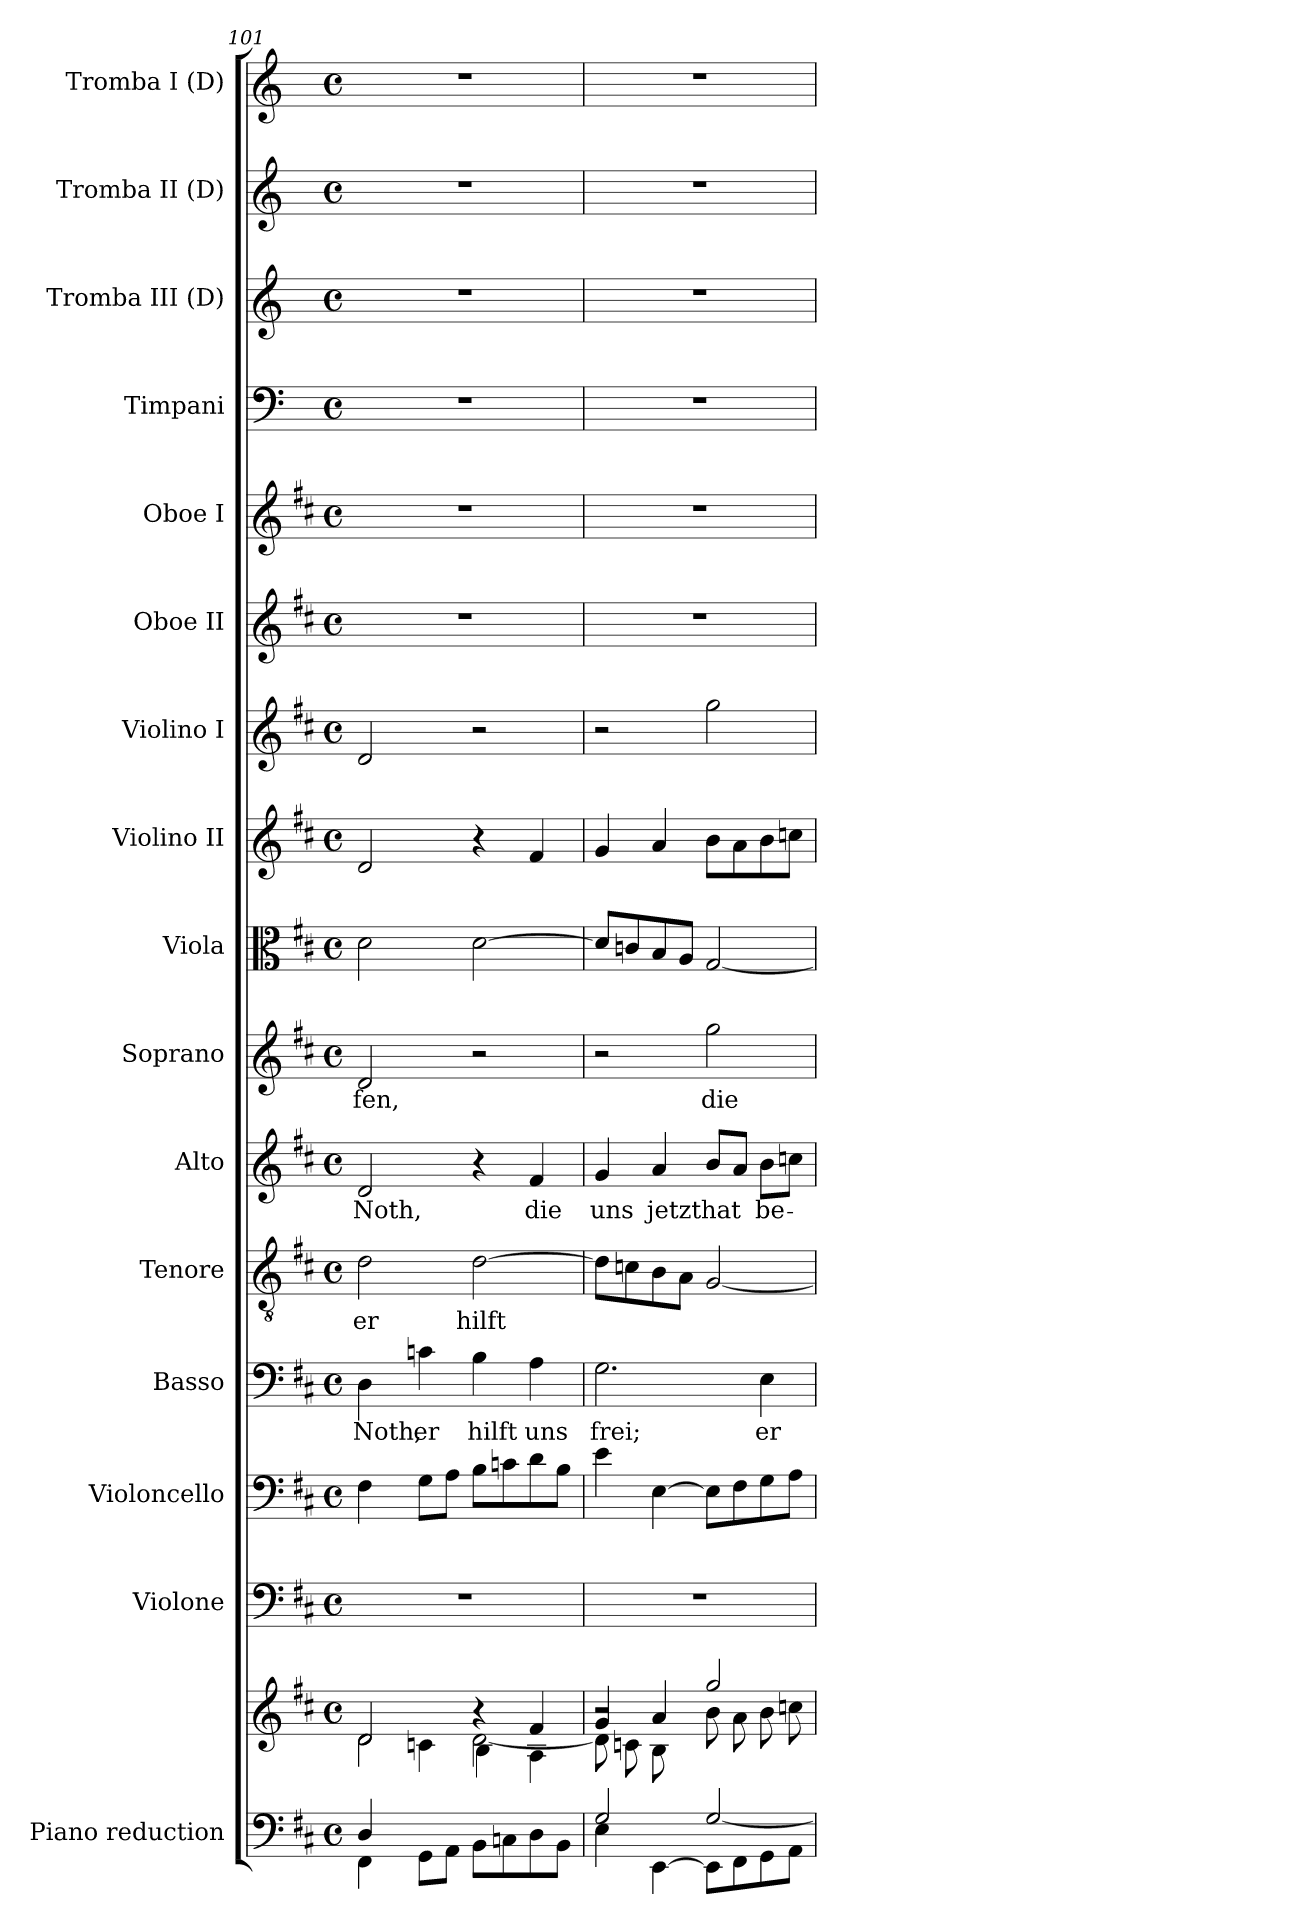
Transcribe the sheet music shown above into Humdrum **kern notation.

**kern	**kern	**kern	**kern	**kern	**text	**kern	**text	**kern	**text	**kern	**text	**kern	**kern	**kern	**kern	**kern	**kern	**kern	**kern	**kern
*part16	*part16	*part15	*part14	*part13	*part13	*part12	*part12	*part11	*part11	*part10	*part10	*part9	*part8	*part7	*part6	*part5	*part4	*part3	*part2	*part1
*staff17	*staff16	*staff15	*staff14	*staff13	*staff13	*staff12	*staff12	*staff11	*staff11	*staff10	*staff10	*staff9	*staff8	*staff7	*staff6	*staff5	*staff4	*staff3	*staff2	*staff1
*I"Piano reduction	*	*I"Violone	*I"Violoncello	*I"Basso	*	*I"Tenore	*	*I"Alto	*	*I"Soprano	*	*I"Viola	*I"Violino II	*I"Violino I	*I"Oboe II	*I"Oboe I	*I"Timpani	*I"Tromba III (D)	*I"Tromba II (D)	*I"Tromba I (D)
*I'Pno	*	*	*	*	*	*	*	*	*	*	*	*	*	*	*I'Ob	*I'Ob	*I'Timp	*	*	*
*clefF4	*clefG2	*clefF4	*clefF4	*clefF4	*	*clefGv2	*	*clefG2	*	*clefG2	*	*clefC3	*clefG2	*clefG2	*clefG2	*clefG2	*clefF4	*clefG2	*clefG2	*clefG2
*	*	*ITrd7c12	*	*	*	*	*	*	*	*	*	*	*	*	*	*	*	*ITrd-1c-2	*ITrd-1c-2	*ITrd-1c-2
*k[f#c#]	*k[f#c#]	*k[f#c#]	*k[f#c#]	*k[f#c#]	*	*k[f#c#]	*	*k[f#c#]	*	*k[f#c#]	*	*k[f#c#]	*k[f#c#]	*k[f#c#]	*k[f#c#]	*k[f#c#]	*k[]	*k[f#c#]	*k[f#c#]	*k[f#c#]
*M4/4	*M4/4	*M4/4	*M4/4	*M4/4	*	*M4/4	*	*M4/4	*	*M4/4	*	*M4/4	*M4/4	*M4/4	*M4/4	*M4/4	*M4/4	*M4/4	*M4/4	*M4/4
*met(c)	*met(c)	*met(c)	*met(c)	*met(c)	*	*met(c)	*	*met(c)	*	*met(c)	*	*met(c)	*met(c)	*met(c)	*met(c)	*met(c)	*met(c)	*met(c)	*met(c)	*met(c)
=101	=101	=101	=101	=101	=101	=101	=101	=101	=101	=101	=101	=101	=101	=101	=101	=101	=101	=101	=101	=101
*^	*^	*	*	*	*	*	*	*	*	*	*	*	*	*	*	*	*	*	*	*
*	*	*	*^	*	*	*	*	*	*	*	*	*	*	*	*	*	*	*	*	*	*	*
!	!	!	!	!	!	!	!	!LO:LY:b	!	!LO:LY:b	!	!LO:LY:b	!	!LO:LY:b	!	!	!	!	!	!	!	!	!
4D/	4FF#\	2d/	2d\	4ryy	1r	4F#\	4D\	Noth,	2d\	er	2d/	Noth,	2d/	-fen,	2d\	2d/	2d/	1r	1r	1r	1r	1r	1r
!	!	!	!	!	!	!	!	!LO:LY:b	!	!	!	!	!	!	!	!	!	!	!	!	!	!	!
2.ryy	8GG\L	.	.	4cn\	.	8G\L	4cn\	er	.	.	.	.	.	.	.	.	.	.	.	.	.	.	.
.	8AA\J	.	.	.	.	8A\J	.	.	.	.	.	.	.	.	.	.	.	.	.	.	.	.	.
!	!	!	!	!	!	!	!	!LO:LY:b	!	!LO:LY:b	!	!	!	!	!	!	!	!	!	!	!	!	!
.	8BB\L	4r	[2d\	4B\	.	8B\L	4B\	hilft	[2d\	hilft	4r	.	2r	.	[2d\	4r	2r	.	.	.	.	.	.
.	8Cn\	.	.	.	.	8cn\	.	.	.	.	.	.	.	.	.	.	.	.	.	.	.	.	.
!	!	!	!	!	!	!	!	!LO:LY:b	!	!	!	!LO:LY:b	!	!	!	!	!	!	!	!	!	!	!
.	8D\	4f#/	.	4A\	.	8d\	4A\	uns	.	.	4f#/	die	.	.	.	4f#/	.	.	.	.	.	.	.
.	8BB\J	.	.	.	.	8B\J	.	.	.	.	.	.	.	.	.	.	.	.	.	.	.	.	.
=102	=102	=102	=102	=102	=102	=102	=102	=102	=102	=102	=102	=102	=102	=102	=102	=102	=102	=102	=102	=102	=102	=102	=102
*	*^	*	*	*	*	*	*	*	*	*	*	*	*	*	*	*	*	*	*	*	*	*	*
!	!	!	!	!	!	!	!	!	!LO:LY:b	!	!	!	!LO:LY:b	!	!	!	!	!	!	!	!	!	!	!
4.ryy	2G/	4E\	2r	8d\L]	4g/	1r	4e\	2.G\	frei;	8d\L]	.	4g/	uns	2r	.	8d/L]	4g/	2r	1r	1r	1r	1r	1r	1r
.	.	.	.	8cn\	.	.	.	.	.	8cn\	.	.	.	.	.	8cn/	.	.	.	.	.	.	.	.
!	!	!	!	!	!	!	!	!	!	!	!	!	!LO:LY:b	!	!	!	!	!	!	!	!	!	!	!
.	.	[4EE\	.	8B\	4a/	.	[4E\	.	.	8B\	.	4a/	jetzt	.	.	8B/	4a/	.	.	.	.	.	.	.
8A/J	.	.	.	8ryy	.	.	.	.	.	8A\J	.	.	.	.	.	8A/J	.	.	.	.	.	.	.	.
!	!	!	!	!	!	!	!	!	!	!	!	!	!LO:LY:b	!	!LO:LY:b	!	!	!	!	!	!	!	!	!
2ryy	[2G/	8EE\L]	2gg/	8b\L	2reyy	.	8E\L]	.	.	[2G/	.	8b/L	hat	2gg\	die	[2G/	8b\L	2gg\	.	.	.	.	.	.
.	.	8FF#\	.	8a\	.	.	8F#\	.	.	.	.	8a/J	.	.	.	.	8a\	.	.	.	.	.	.	.
!	!	!	!	!	!	!	!	!	!LO:LY:b	!	!	!	!LO:LY:b	!	!	!	!	!	!	!	!	!	!	!
.	.	8GG\	.	8b\	.	.	8G\	4E\	er	.	.	8b\L	be-	.	.	.	8b\	.	.	.	.	.	.	.
.	.	8AA\J	.	8ccn\J	.	.	8A\J	.	.	.	.	8ccn\J	.	.	.	.	8ccn\J	.	.	.	.	.	.	.
*v	*v	*v	*	*	*	*	*	*	*	*	*	*	*	*	*	*	*	*	*	*	*	*	*	*
*	*v	*v	*v	*	*	*	*	*	*	*	*	*	*	*	*	*	*	*	*	*	*	*
=	=	=	=	=	=	=	=	=	=	=	=	=	=	=	=	=	=	=	=	=
*-	*-	*-	*-	*-	*-	*-	*-	*-	*-	*-	*-	*-	*-	*-	*-	*-	*-	*-	*-	*-
